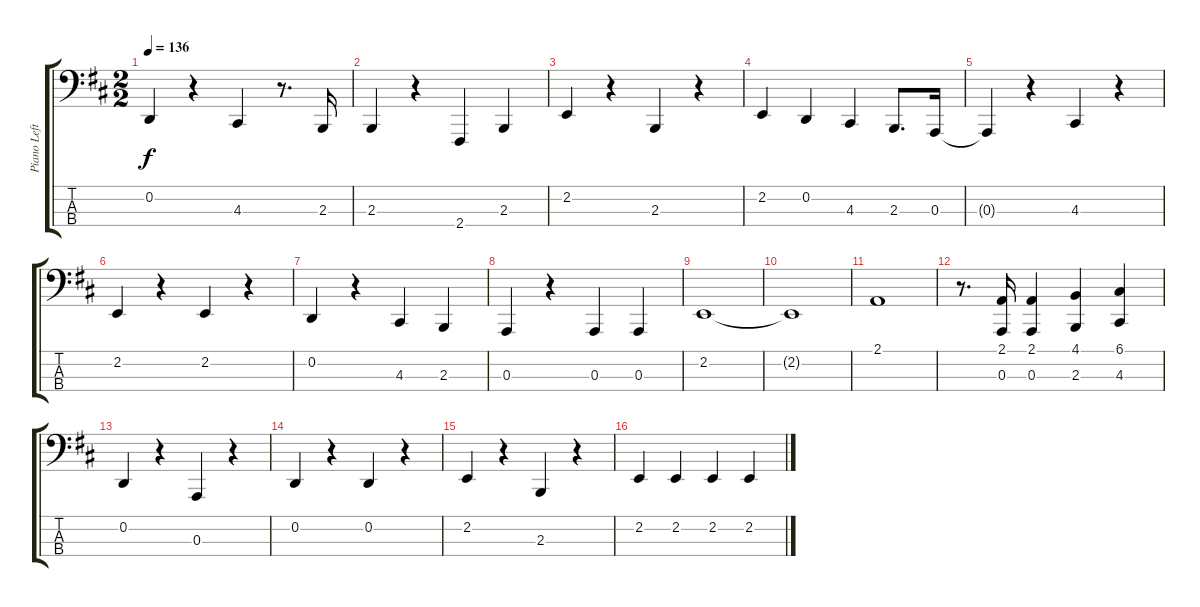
\track ("Piano Left Hand" "Piano Left") {instrument acousticgrandpiano}
\staff {score tabs}
\tuning (G2 D2 A1 E1) {hide}
\ts (2 2)
\tempo 136
\clef f4
\ks d
0.2.4{dy f} r.4 4.3.4 r.8{d} 2.3.16 |
2.3.4 r.4 2.4.4 2.3.4 |
2.2.4 r.4 2.3.4 r.4 |
2.2.4 0.2.4 4.3.4 2.3.8{d} 0.3.16 |
0.3{t}.4 r.4 4.3.4 r.4 |
2.2.4 r.4 2.2.4 r.4 |
0.2.4 r.4 4.3.4 2.3.4 |
0.3.4 r.4 0.3.4 0.3.4 |
2.2.1 |
2.2{t}.1 |
2.1.1 |
r.8{d} (2.1 0.3).16 (2.1 0.3).4 (4.1 2.3).4 (6.1 4.3).4 |
0.2.4 r.4 0.3.4 r.4 |
0.2.4 r.4 0.2.4 r.4 |
2.2.4 r.4 2.3.4 r.4 |
2.2.4 2.2.4 2.2.4 2.2.4
